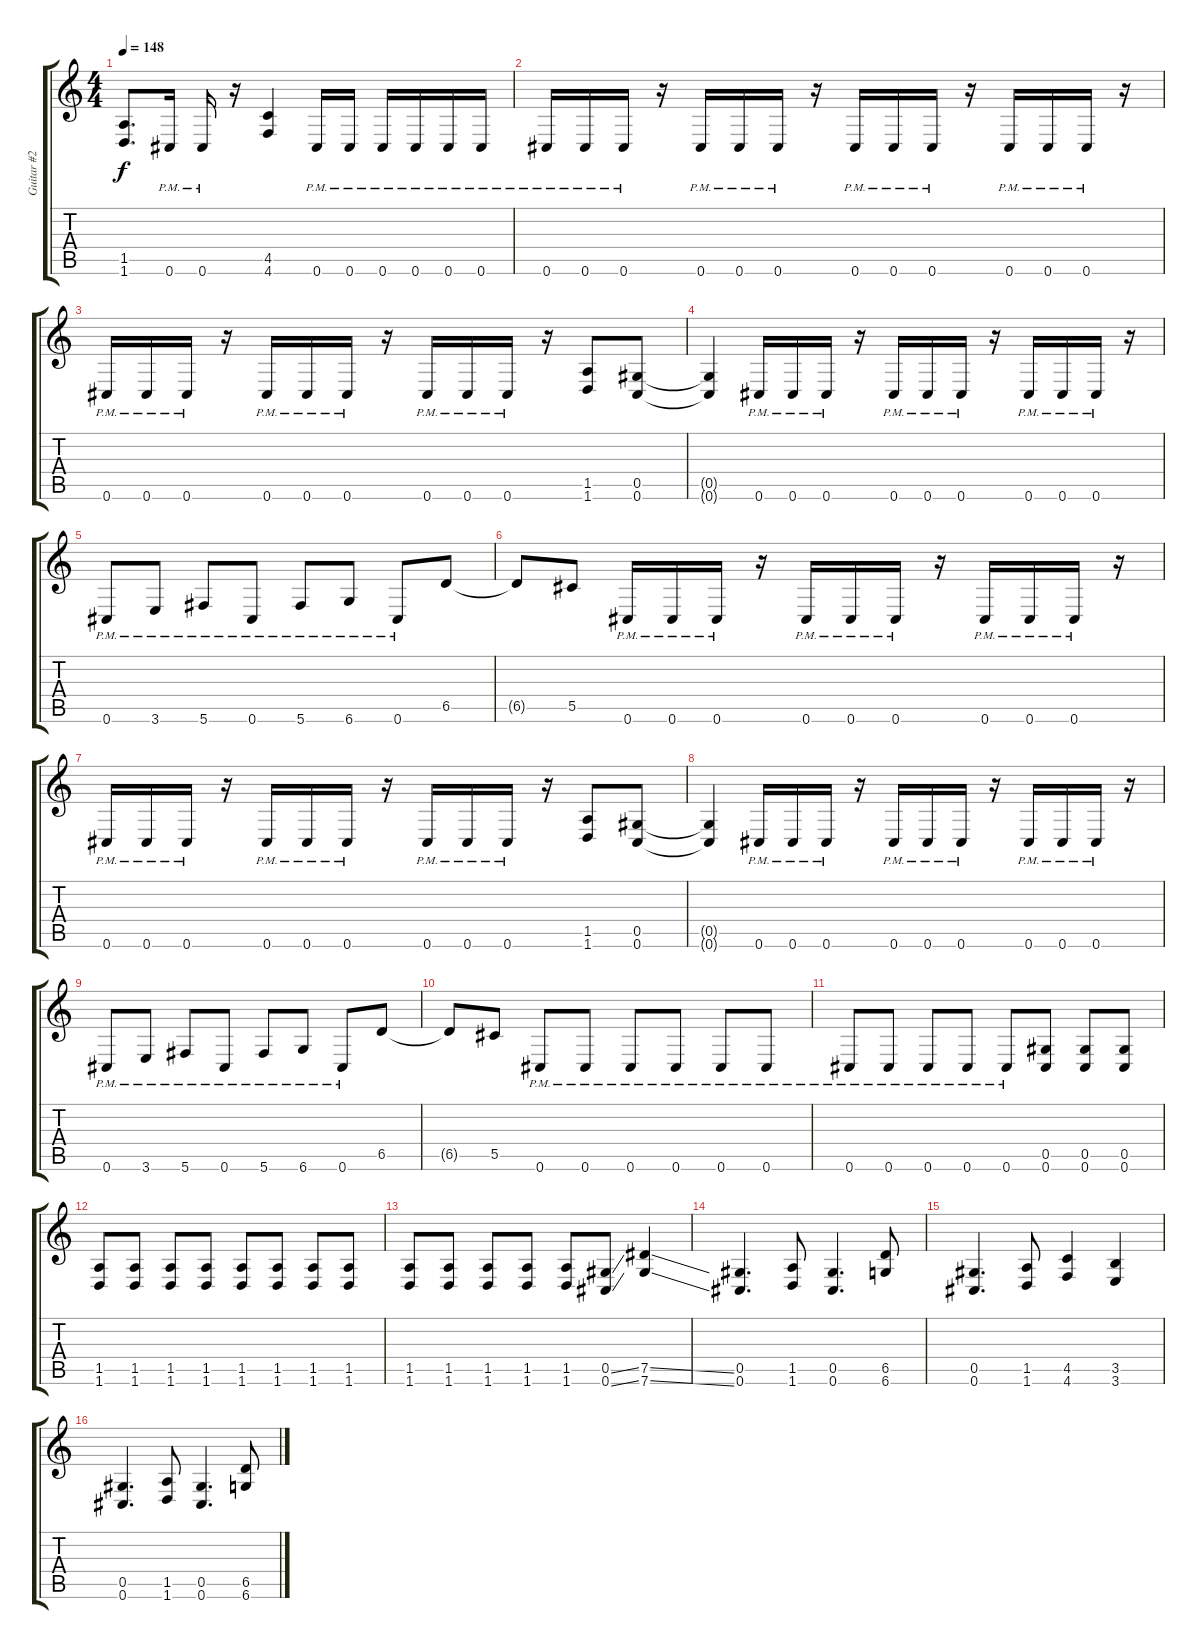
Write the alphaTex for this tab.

\track ("Guitar #2" "Guitar #2") {instrument distortionguitar}
\staff {score tabs}
\tuning (Eb4 Bb3 Gb3 Db3 Ab2 Db2) {hide}
\ts (4 4)
\tempo 148
\clef g2
\ks c
(1.5 1.6).8{d dy f} 0.6{pm}.16 0.6{pm}.16 r.16 (4.5 4.6).4 0.6{pm}.16 0.6{pm}.16 0.6{pm}.16 0.6{pm}.16 0.6{pm}.16 0.6{pm}.16 |
0.6{pm}.16 0.6{pm}.16 0.6{pm}.16 r.16 0.6{pm}.16 0.6{pm}.16 0.6{pm}.16 r.16 0.6{pm}.16 0.6{pm}.16 0.6{pm}.16 r.16 0.6{pm}.16 0.6{pm}.16 0.6{pm}.16 r.16 |
0.6{pm}.16 0.6{pm}.16 0.6{pm}.16 r.16 0.6{pm}.16 0.6{pm}.16 0.6{pm}.16 r.16 0.6{pm}.16 0.6{pm}.16 0.6{pm}.16 r.16 (1.5 1.6).8 (0.5 0.6).8 |
(0.5{t} 0.6{t}).4 0.6{pm}.16 0.6{pm}.16 0.6{pm}.16 r.16 0.6{pm}.16 0.6{pm}.16 0.6{pm}.16 r.16 0.6{pm}.16 0.6{pm}.16 0.6{pm}.16 r.16 |
0.6{pm}.8 3.6{pm}.8 5.6{pm}.8 0.6{pm}.8 5.6{pm}.8 6.6{pm}.8 0.6{pm}.8 6.5.8 |
6.5{t}.8 5.5.8 0.6{pm}.16 0.6{pm}.16 0.6{pm}.16 r.16 0.6{pm}.16 0.6{pm}.16 0.6{pm}.16 r.16 0.6{pm}.16 0.6{pm}.16 0.6{pm}.16 r.16 |
0.6{pm}.16 0.6{pm}.16 0.6{pm}.16 r.16 0.6{pm}.16 0.6{pm}.16 0.6{pm}.16 r.16 0.6{pm}.16 0.6{pm}.16 0.6{pm}.16 r.16 (1.5 1.6).8 (0.5 0.6).8 |
(0.5{t} 0.6{t}).4 0.6{pm}.16 0.6{pm}.16 0.6{pm}.16 r.16 0.6{pm}.16 0.6{pm}.16 0.6{pm}.16 r.16 0.6{pm}.16 0.6{pm}.16 0.6{pm}.16 r.16 |
0.6{pm}.8 3.6{pm}.8 5.6{pm}.8 0.6{pm}.8 5.6{pm}.8 6.6{pm}.8 0.6{pm}.8 6.5.8 |
6.5{t}.8 5.5.8 0.6{pm}.8 0.6{pm}.8 0.6{pm}.8 0.6{pm}.8 0.6{pm}.8 0.6{pm}.8 |
0.6{pm}.8 0.6{pm}.8 0.6{pm}.8 0.6{pm}.8 0.6{pm}.8 (0.5 0.6).8 (0.5 0.6).8 (0.5 0.6).8 |
(1.5 1.6).8 (1.5 1.6).8 (1.5 1.6).8 (1.5 1.6).8 (1.5 1.6).8 (1.5 1.6).8 (1.5 1.6).8 (1.5 1.6).8 |
(1.5 1.6).8 (1.5 1.6).8 (1.5 1.6).8 (1.5 1.6).8 (1.5 1.6).8 (0.5{ss} 0.6{ss}).8 (7.5{ss} 7.6{ss}).4 |
(0.5 0.6).4{d} (1.5 1.6).8 (0.5 0.6).4{d} (6.5 6.6).8 |
(0.5 0.6).4{d} (1.5 1.6).8 (4.5 4.6).4 (3.5 3.6).4 |
(0.5 0.6).4{d} (1.5 1.6).8 (0.5 0.6).4{d} (6.5 6.6).8
